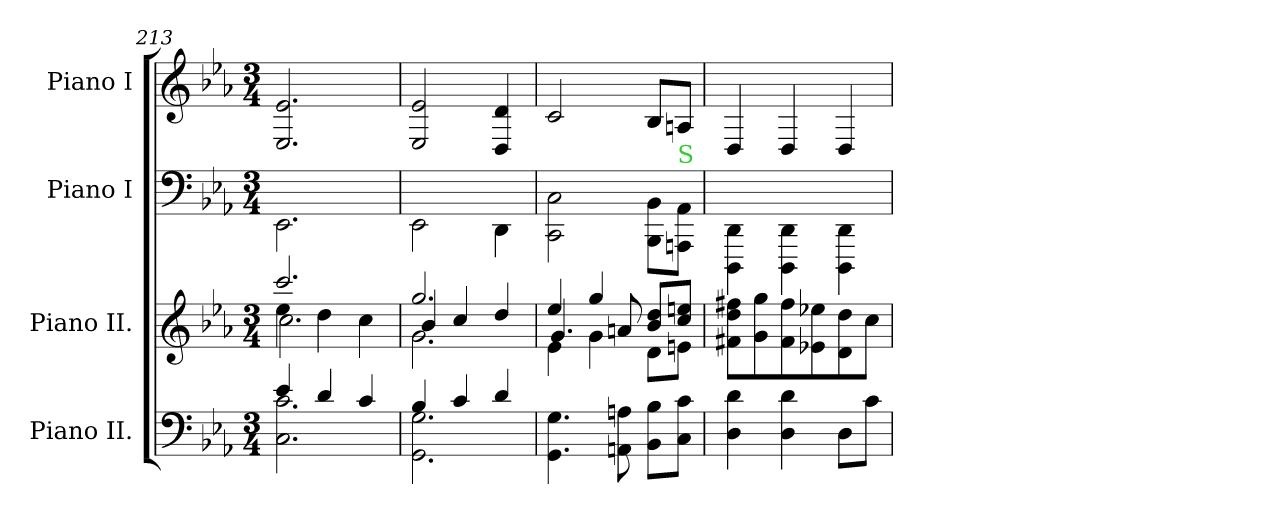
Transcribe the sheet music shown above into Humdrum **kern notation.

**kern	**kern	**kern	**kern
*part4	*part3	*part2	*part1
*staff4	*staff3	*staff2	*staff1
*I"Piano II.	*I"Piano II.	*I"Piano I	*I"Piano I
*clefF4	*clefG2	*clefF4	*clefG2
*k[b-e-a-]	*k[b-e-a-]	*k[b-e-a-]	*k[b-e-a-]
*M3/4	*M3/4	*M3/4	*M3/4
=213	=213	=213	=213
*^	*^	*	*
*	*	*	*^	*	*
4e-/	2.C\ 2.c\	2.ccc/	4ee-\	2.cc\	2.EE-\	2.E-/ 2.e-/
4d/	.	.	4dd\	.	.	.
4c/	.	.	4cc\	.	.	.
=214	=214	=214	=214	=214	=214	=214
4B-/	2.GG\ 2.G\	2.gg/	4b-/	2.g\	2EE-\	2E-/ 2e-/
4c/	.	.	4cc/	.	.	.
4d/	.	.	4dd/	.	4DD\	4D/ 4d/
*v	*v	*	*	*	*	*
=215	=215	=215	=215	=215	=215
4.GG\ 4.G\	4ee-/	4.g/	4e-\	2CC\ 2C\	2c/
.	4gg/	.	4g\	.	.
8AAn\ 8An\	.	8an/	.	.	.
8BB-\ 8B-\L	8b-/ 8dd/L	8ryy	8d\L	8BBB-\ 8BB-\L	8B-/L
!	!	!	!	!LO:TX:a:color=limegreen:t=S	!
8C\ 8c\J	8cc/ 8een/J	8ryy	8en\J	8AAAn\ 8AA-\J	8An/J
*	*v	*v	*v	*	*
=216	=216	=216	=216
4D\ 4d\	8f#X\ 8dd\ 8ff#X\L	4DDD\ 4DD\	4D/
.	8g\ 8gg\	.	.
4D\ 4d\	8f#\ 8ff#\	4DDD\ 4DD\	4D/
.	8e-X\ 8ee-X\	.	.
8D\L	8d\ 8dd\	4DDD\ 4DD\	4D/
8c\J	8cc\J	.	.
=	=	=	=
*-	*-	*-	*-
